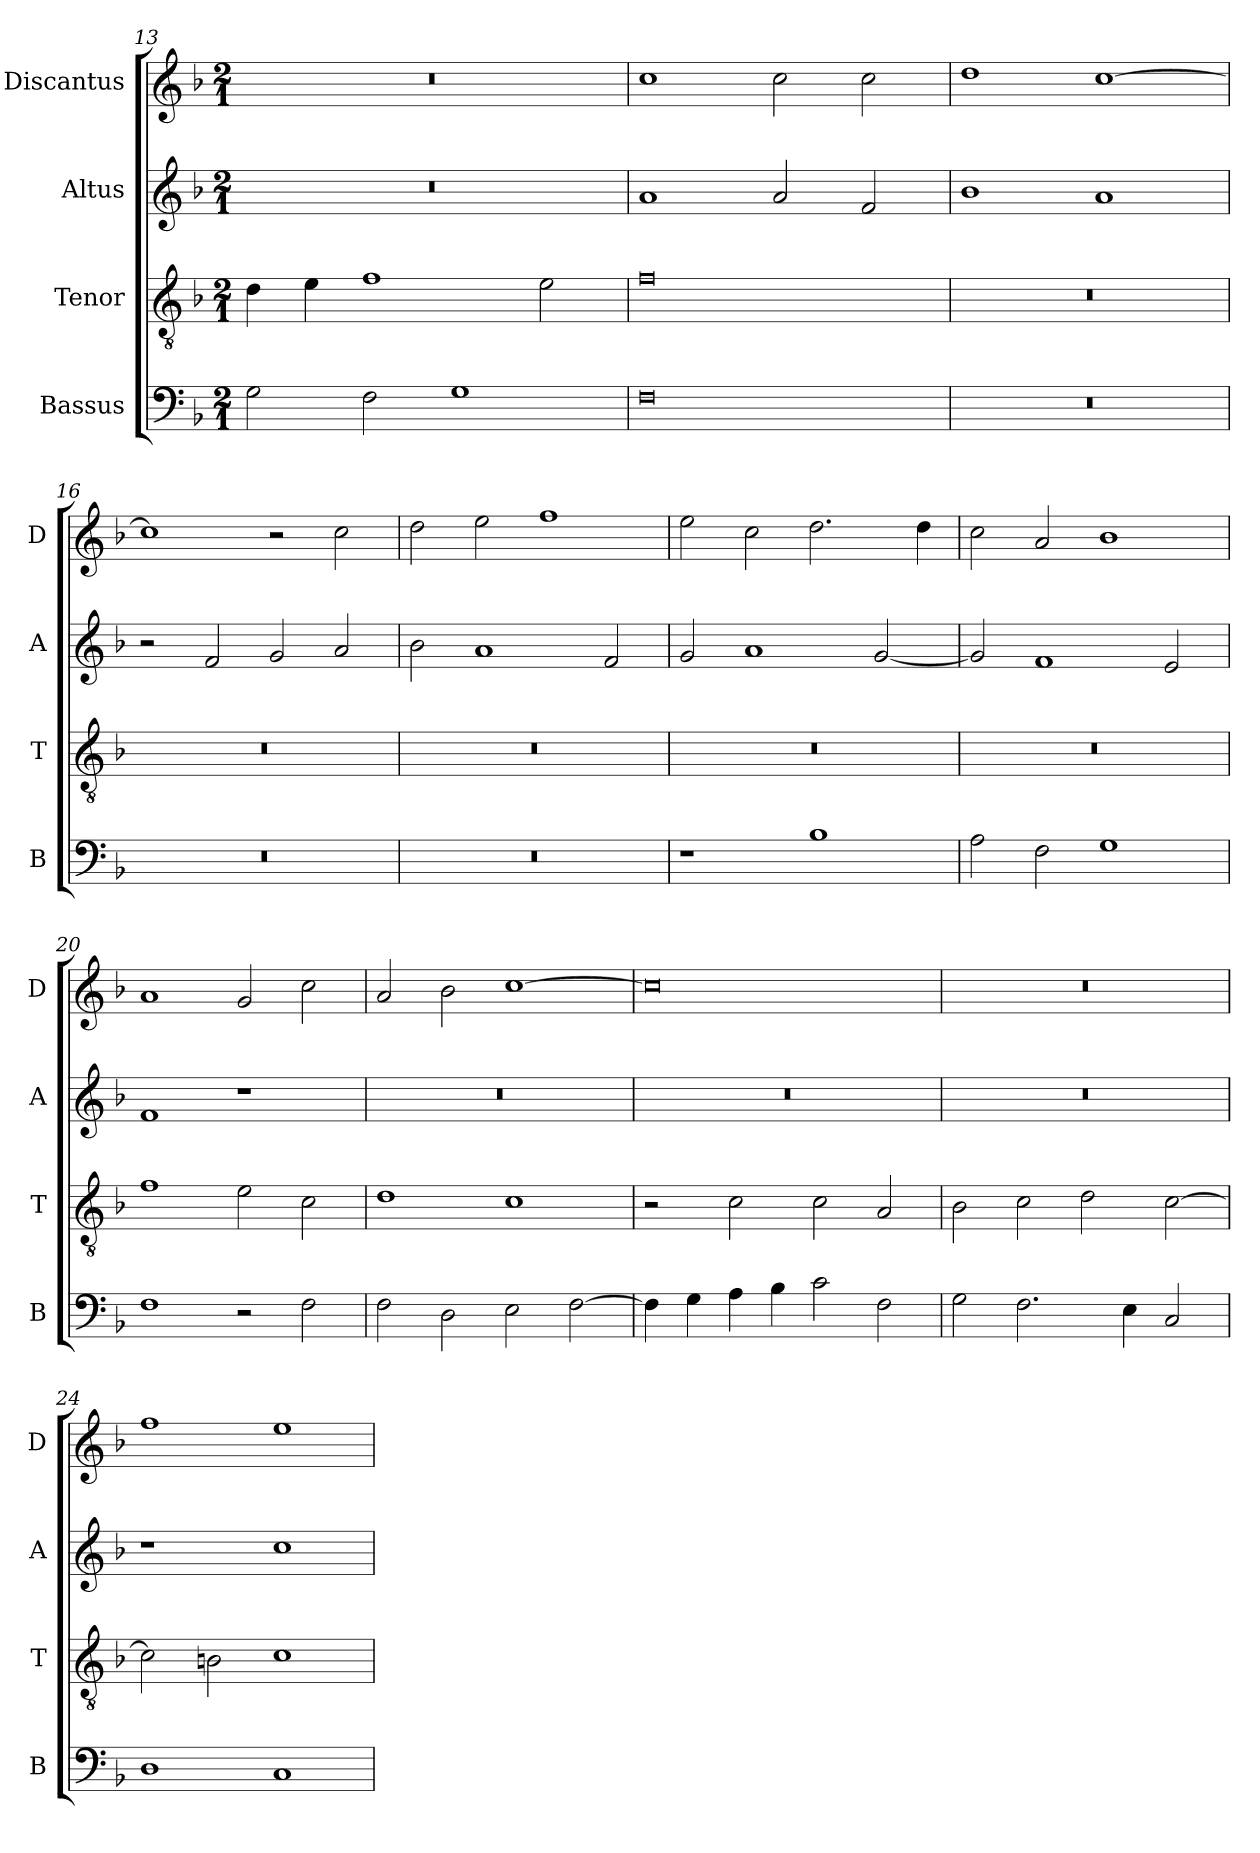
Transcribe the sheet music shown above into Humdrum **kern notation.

**kern	**kern	**kern	**kern
*part4	*part3	*part2	*part1
*staff4	*staff3	*staff2	*staff1
*I"Bassus	*I"Tenor	*I"Altus	*I"Discantus
*I'B	*I'T	*I'A	*I'D
*clefF4	*clefGv2	*clefG2	*clefG2
*k[b-]	*k[b-]	*k[b-]	*k[b-]
*M2/1	*M2/1	*M2/1	*M2/1
=13	=13	=13	=13
2G\	4d\	0r	0r
.	4e\	.	.
2F\	1f	.	.
1G	.	.	.
.	2e\	.	.
=14	=14	=14	=14
0F	0f	1a	1cc
.	.	2a/	2cc\
.	.	2f/	2cc\
=15	=15	=15	=15
0r	0r	1b-	1dd
.	.	1a	[1cc
=16	=16	=16	=16
0r	0r	2r	1cc]
.	.	2f/	.
.	.	2g/	2r
.	.	2a/	2cc\
=17	=17	=17	=17
0r	0r	2b-\	2dd\
.	.	1a	2ee\
.	.	.	1ff
.	.	2f/	.
=18	=18	=18	=18
1r	0r	2g/	2ee\
.	.	1a	2cc\
1B-	.	.	2.dd\
.	.	[2g/	.
.	.	.	4dd\
=19	=19	=19	=19
2A\	0r	2g/]	2cc\
2F\	.	1f	2a/
1G	.	.	1b-
.	.	2e/	.
=20	=20	=20	=20
1F	1f	1f	1a
2r	2e\	1r	2g/
2F\	2c\	.	2cc\
=21	=21	=21	=21
2F\	1d	0r	2a/
2D\	.	.	2b-\
2E\	1c	.	[1cc
[2F\	.	.	.
=22	=22	=22	=22
4F\]	2r	0r	0cc]
4G\	.	.	.
4A\	2c\	.	.
4B-\	.	.	.
2c\	2c\	.	.
2F\	2A/	.	.
=23	=23	=23	=23
2G\	2B-\	0r	0r
2.F\	2c\	.	.
.	2d\	.	.
4E\	.	.	.
2C/	[2c\	.	.
=24	=24	=24	=24
1D	2c\]	1r	1ff
.	2Bn\	.	.
1C	1c	1cc	1ee
=	=	=	=
*-	*-	*-	*-
